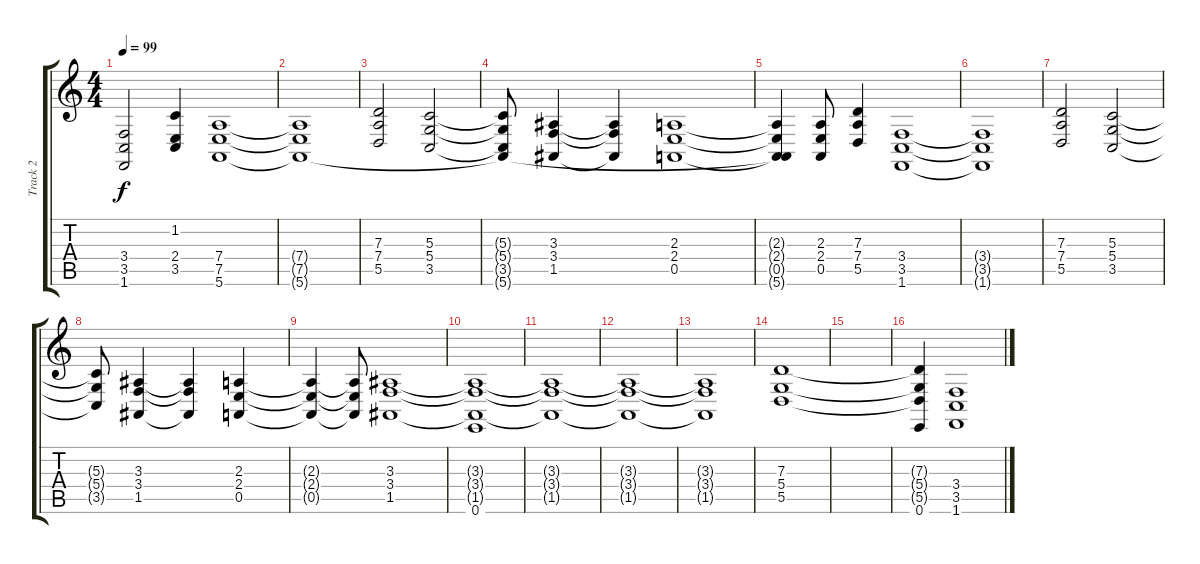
\track ("Track 2" "Track 2") {instrument synthstrings1}
\staff {score tabs}
\tuning (E4 B3 G3 D3 A2 E2) {hide}
\ts (4 4)
\tempo 99
\clef g2
\ks c
(3.4 3.5 1.6).2{dy f} (1.2 2.4 3.5).4 (7.4 7.5 5.6).1 |
(7.4{t} 7.5{t} 5.6{t}).1 |
(7.3 7.4 5.5).2 (5.3 5.4 3.5).2 |
(5.3{t} 5.4{t} 3.5{t} 5.6{t}).8 (3.3 3.4 1.5).4 (3.3{t} 3.4{t} 1.5{t}).4 (2.3 2.4 0.5).1 |
(2.3{t} 2.4{t} 0.5{t} 5.6{t}).4 (2.3 2.4 0.5).8 (7.3 7.4 5.5).4 (3.4 3.5 1.6).1 |
(3.4{t} 3.5{t} 1.6{t}).1 |
(7.3 7.4 5.5).2 (5.3 5.4 3.5).2 |
(5.3{t} 5.4{t} 3.5{t}).8 (3.3 3.4 1.5).4 (3.3{t} 3.4{t} 1.5{t}).4 (2.3 2.4 0.5).4 |
(2.3{t} 2.4{t} 0.5{t}).4 (2.3{t} 2.4{t} 0.5{t}).8 (3.3 3.4 1.5).1 |
(3.3{t} 3.4{t} 1.5{t} 0.6).1 |
(3.3{t} 3.4{t} 1.5{t}).1 |
(3.3{t} 3.4{t} 1.5{t}).1 |
(3.3{t} 3.4{t} 1.5{t}).1 |
(7.3 5.4 5.5).1 |
|
(7.3{t} 5.4{t} 5.5{t} 0.6).4 (3.4 3.5 1.6).1
